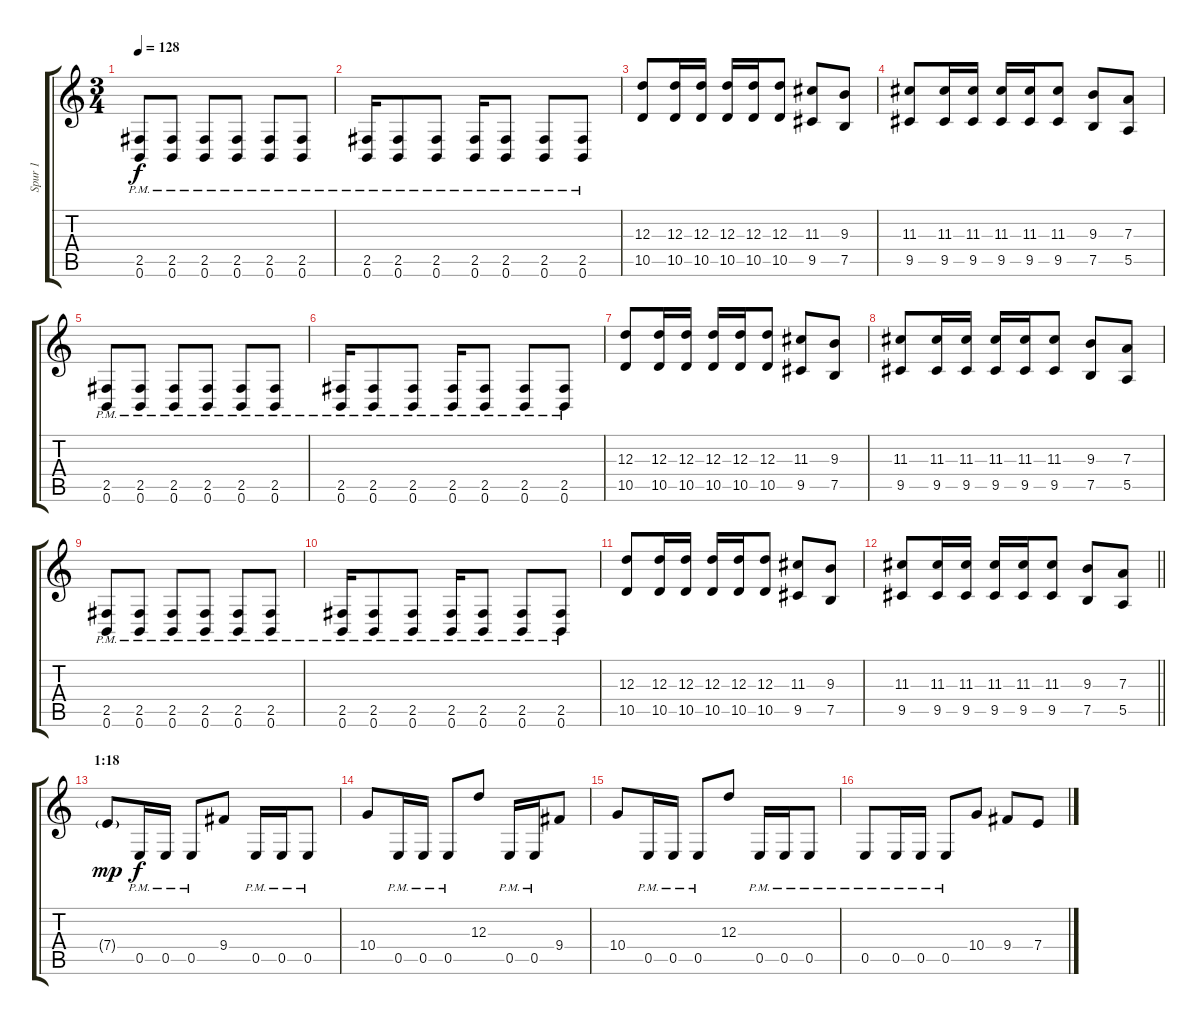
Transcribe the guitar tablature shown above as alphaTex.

\track ("Spur 1" "Spur 1") {instrument distortionguitar}
\staff {score tabs}
\tuning (B3 Gb3 D3 A2 E2 B1) {hide}
\ts (3 4)
\tempo 128
\clef g2
\ks c
(2.5{pm} 0.6{pm}).8{dy f} (2.5{pm} 0.6{pm}).8 (2.5{pm} 0.6{pm}).8 (2.5{pm} 0.6{pm}).8 (2.5{pm} 0.6{pm}).8 (2.5{pm} 0.6{pm}).8 |
(2.5{pm} 0.6{pm}).16 (2.5{pm} 0.6{pm}).8 (2.5{pm} 0.6{pm}).8 (2.5{pm} 0.6{pm}).16 (2.5{pm} 0.6{pm}).8 (2.5{pm} 0.6{pm}).8 (2.5{pm} 0.6{pm}).8 |
(12.3 10.5).8 (12.3 10.5).16 (12.3 10.5).16 (12.3 10.5).16 (12.3 10.5).16 (12.3 10.5).8 (11.3 9.5).8 (9.3 7.5).8 |
(11.3 9.5).8 (11.3 9.5).16 (11.3 9.5).16 (11.3 9.5).16 (11.3 9.5).16 (11.3 9.5).8 (9.3 7.5).8 (7.3 5.5).8 |
(2.5{pm} 0.6{pm}).8 (2.5{pm} 0.6{pm}).8 (2.5{pm} 0.6{pm}).8 (2.5{pm} 0.6{pm}).8 (2.5{pm} 0.6{pm}).8 (2.5{pm} 0.6{pm}).8 |
(2.5{pm} 0.6{pm}).16 (2.5{pm} 0.6{pm}).8 (2.5{pm} 0.6{pm}).8 (2.5{pm} 0.6{pm}).16 (2.5{pm} 0.6{pm}).8 (2.5{pm} 0.6{pm}).8 (2.5{pm} 0.6{pm}).8 |
(12.3 10.5).8 (12.3 10.5).16 (12.3 10.5).16 (12.3 10.5).16 (12.3 10.5).16 (12.3 10.5).8 (11.3 9.5).8 (9.3 7.5).8 |
(11.3 9.5).8 (11.3 9.5).16 (11.3 9.5).16 (11.3 9.5).16 (11.3 9.5).16 (11.3 9.5).8 (9.3 7.5).8 (7.3 5.5).8 |
(2.5{pm} 0.6{pm}).8 (2.5{pm} 0.6{pm}).8 (2.5{pm} 0.6{pm}).8 (2.5{pm} 0.6{pm}).8 (2.5{pm} 0.6{pm}).8 (2.5{pm} 0.6{pm}).8 |
(2.5{pm} 0.6{pm}).16 (2.5{pm} 0.6{pm}).8 (2.5{pm} 0.6{pm}).8 (2.5{pm} 0.6{pm}).16 (2.5{pm} 0.6{pm}).8 (2.5{pm} 0.6{pm}).8 (2.5{pm} 0.6{pm}).8 |
(12.3 10.5).8 (12.3 10.5).16 (12.3 10.5).16 (12.3 10.5).16 (12.3 10.5).16 (12.3 10.5).8 (11.3 9.5).8 (9.3 7.5).8 |
\barLineRight lightlight
(11.3 9.5).8 (11.3 9.5).16 (11.3 9.5).16 (11.3 9.5).16 (11.3 9.5).16 (11.3 9.5).8 (9.3 7.5).8 (7.3 5.5).8 |
\section ("" "1:18")
7.4{g}.8{dy mp} 0.5{pm}.16{dy f} 0.5{pm}.16 0.5{pm}.8 9.4.8 0.5{pm}.16 0.5{pm}.16 0.5{pm}.8 |
10.4.8 0.5{pm}.16 0.5{pm}.16 0.5{pm}.8 12.3.8 0.5{pm}.16 0.5{pm}.16 9.4.8 |
10.4.8 0.5{pm}.16 0.5{pm}.16 0.5{pm}.8 12.3.8 0.5{pm}.16 0.5{pm}.16 0.5{pm}.8 |
0.5{pm}.8 0.5{pm}.16 0.5{pm}.16 0.5{pm}.8 10.4.8 9.4.8 7.4.8
